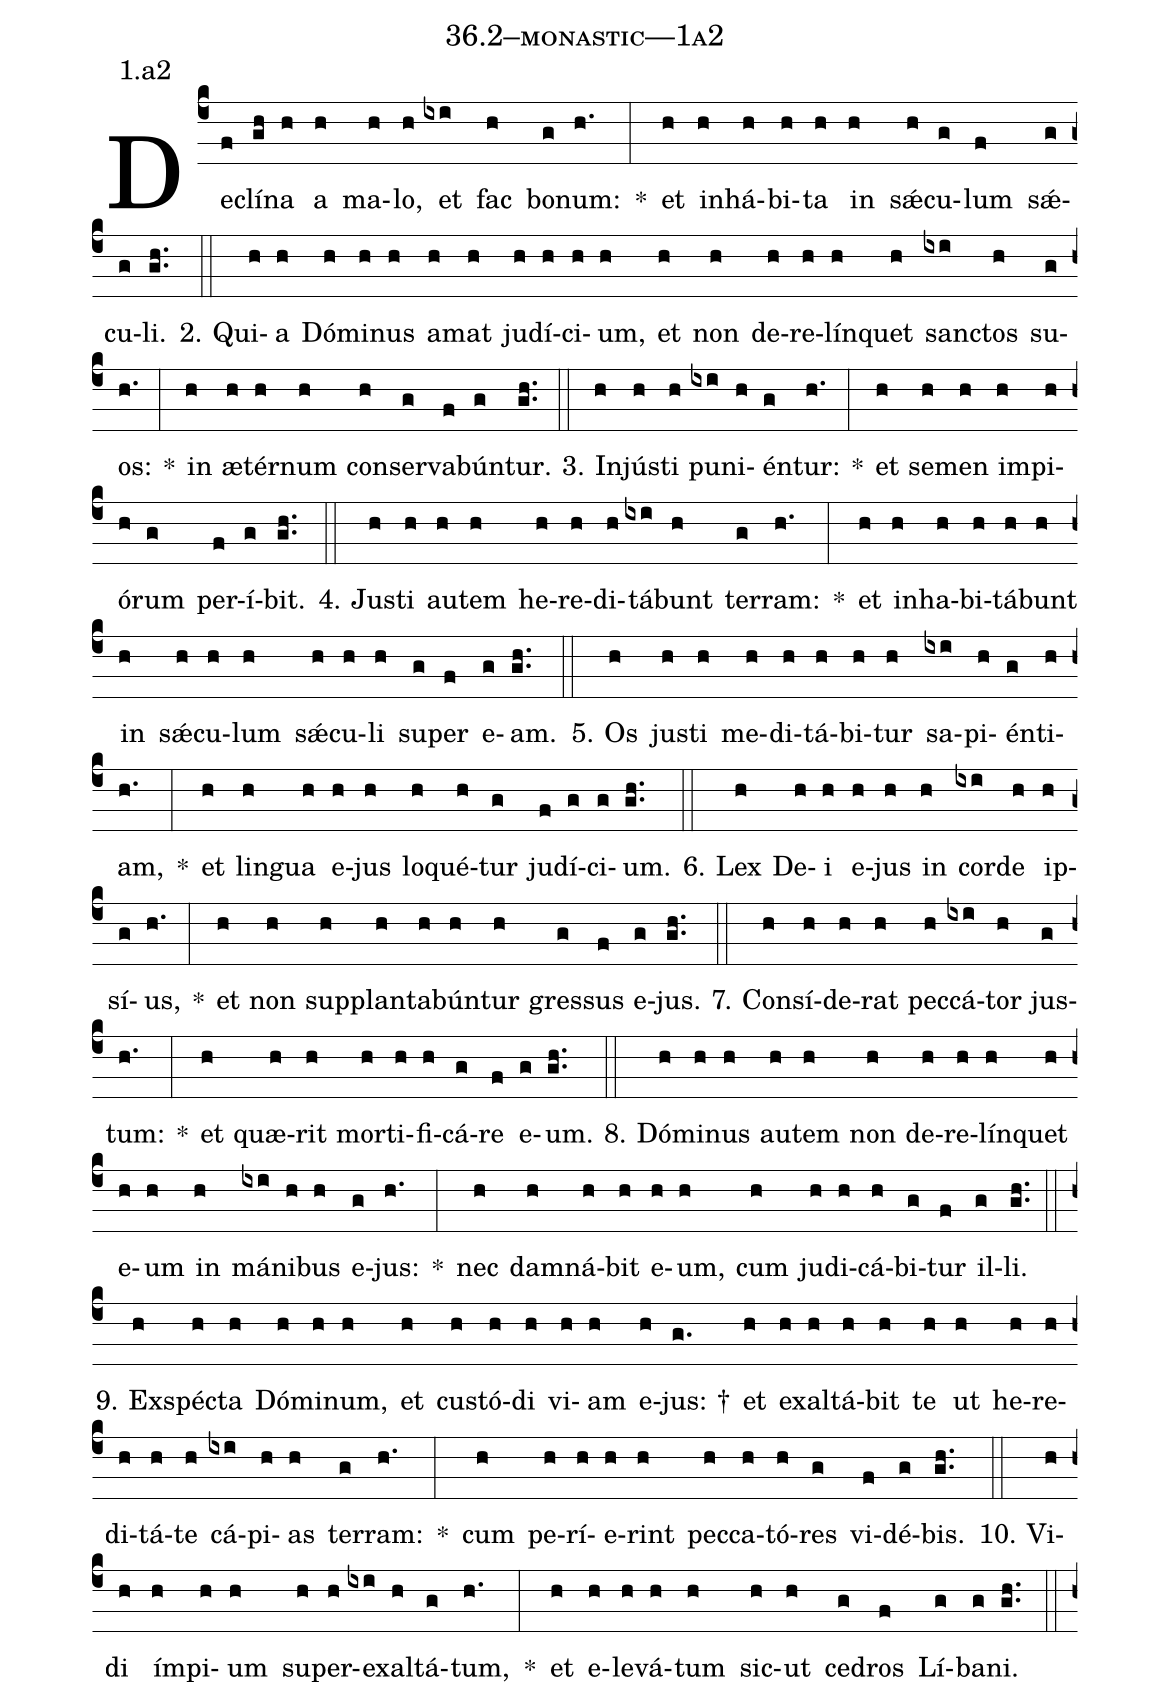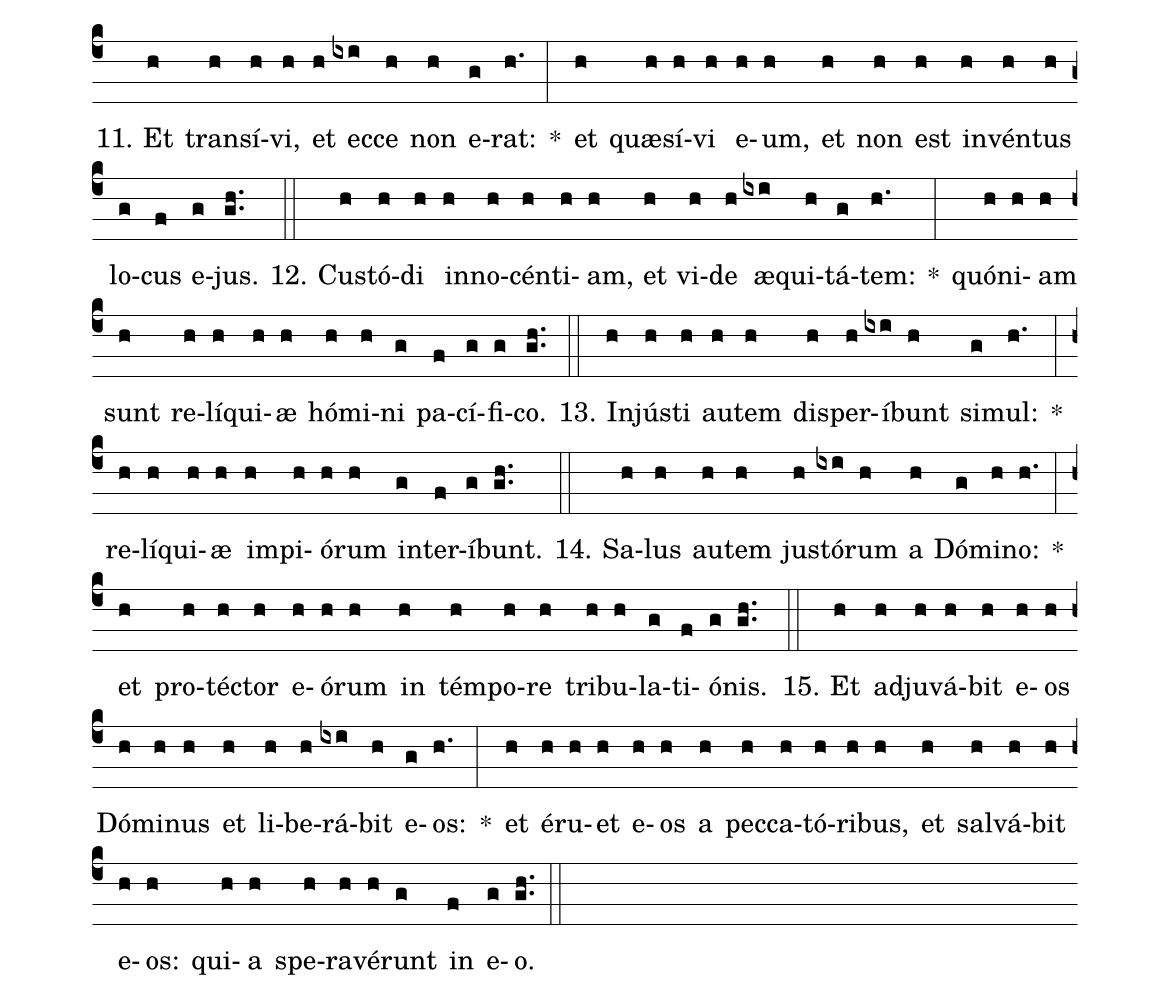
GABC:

name: 36.2--monastic---1a2;
annotation: 1.a2;
%%
(c4)De(f)clí(gh)na(h) a(h) ma(h)lo,(h) et(ixi) fac(h) bo(g)num:(h.) *(:) et(h) in(h)há(h)bi(h)ta(h) in(h) sǽ(h)cu(g)lum(f) sǽ(g)cu(g)li.(gh..) (::)
2. Qui(h)a(h) Dó(h)mi(h)nus(h) a(h)mat(h) ju(h)dí(h)ci(h)um,(h) et(h) non(h) de(h)re(h)lín(h)quet(h) sanc(ixi)tos(h) su(g)os:(h.) *(:) in(h) æ(h)tér(h)num(h) con(h)ser(g)va(f)bún(g)tur.(gh..) (::)
3. In(h)jús(h)ti(h) pu(ixi)ni(h)én(g)tur:(h.) *(:) et(h) se(h)men(h) im(h)pi(h)ó(h)rum(g) per(f)í(g)bit.(gh..) (::)
4. Jus(h)ti(h) au(h)tem(h) he(h)re(h)di(h)tá(ixi)bunt(h) ter(g)ram:(h.) *(:) et(h) in(h)ha(h)bi(h)tá(h)bunt(h) in(h) sǽ(h)cu(h)lum(h) sǽ(h)cu(h)li(h) su(g)per(f) e(g)am.(gh..) (::)
5. Os(h) jus(h)ti(h) me(h)di(h)tá(h)bi(h)tur(h) sa(ixi)pi(h)én(g)ti(h)am,(h.) *(:) et(h) lin(h)gua(h) e(h)jus(h) lo(h)qué(h)tur(g) ju(f)dí(g)ci(g)um.(gh..) (::)
6. Lex(h) De(h)i(h) e(h)jus(h) in(h) cor(ixi)de(h) ip(h)sí(g)us,(h.) *(:) et(h) non(h) sup(h)plan(h)ta(h)bún(h)tur(h) gres(g)sus(f) e(g)jus.(gh..) (::)
7. Con(h)sí(h)de(h)rat(h) pec(h)cá(ixi)tor(h) jus(g)tum:(h.) *(:) et(h) quæ(h)rit(h) mor(h)ti(h)fi(h)cá(g)re(f) e(g)um.(gh..) (::)
8. Dó(h)mi(h)nus(h) au(h)tem(h) non(h) de(h)re(h)lín(h)quet(h) e(h)um(h) in(h) má(ixi)ni(h)bus(h) e(g)jus:(h.) *(:) nec(h) dam(h)ná(h)bit(h) e(h)um,(h) cum(h) ju(h)di(h)cá(h)bi(g)tur(f) il(g)li.(gh..) (::)
9. Ex(h)spéc(h)ta(h) Dó(h)mi(h)num,(h) et(h) cus(h)tó(h)di(h) vi(h)am(h) e(h)jus: †(g.) et(h) ex(h)al(h)tá(h)bit(h) te(h) ut(h) he(h)re(h)di(h)tá(h)te(h) cá(ixi)pi(h)as(h) ter(g)ram:(h.) *(:) cum(h) pe(h)rí(h)e(h)rint(h) pec(h)ca(h)tó(h)res(g) vi(f)dé(g)bis.(gh..) (::)
10. Vi(h)di(h) ím(h)pi(h)um(h) su(h)per(h)ex(ixi)al(h)tá(g)tum,(h.) *(:) et(h) e(h)le(h)vá(h)tum(h) sic(h)ut(h) ce(g)dros(f) Lí(g)ba(g)ni.(gh..) (::)
11. Et(h) trans(h)í(h)vi,(h) et(h) ec(ixi)ce(h) non(h) e(g)rat:(h.) *(:) et(h) quæ(h)sí(h)vi(h) e(h)um,(h) et(h) non(h) est(h) in(h)vén(h)tus(h) lo(g)cus(f) e(g)jus.(gh..) (::)
12. Cus(h)tó(h)di(h) in(h)no(h)cén(h)ti(h)am,(h) et(h) vi(h)de(h) æ(ixi)qui(h)tá(g)tem:(h.) *(:) quón(h)i(h)am(h) sunt(h) re(h)lí(h)qui(h)æ(h) hó(h)mi(h)ni(g) pa(f)cí(g)fi(g)co.(gh..) (::)
13. In(h)jús(h)ti(h) au(h)tem(h) dis(h)per(h)í(ixi)bunt(h) si(g)mul:(h.) *(:) re(h)lí(h)qui(h)æ(h) im(h)pi(h)ó(h)rum(h) in(g)ter(f)í(g)bunt.(gh..) (::)
14. Sa(h)lus(h) au(h)tem(h) jus(h)tó(ixi)rum(h) a(h) Dó(g)mi(h)no:(h.) *(:) et(h) pro(h)téc(h)tor(h) e(h)ó(h)rum(h) in(h) tém(h)po(h)re(h) tri(h)bu(h)la(g)ti(f)ó(g)nis.(gh..) (::)
15. Et(h) ad(h)ju(h)vá(h)bit(h) e(h)os(h) Dó(h)mi(h)nus(h) et(h) li(h)be(h)rá(ixi)bit(h) e(g)os:(h.) *(:) et(h) é(h)ru(h)et(h) e(h)os(h) a(h) pec(h)ca(h)tó(h)ri(h)bus,(h) et(h) sal(h)vá(h)bit(h) e(h)os:(h) qui(h)a(h) spe(h)ra(h)vé(h)runt(g) in(f) e(g)o.(gh..) (::)
